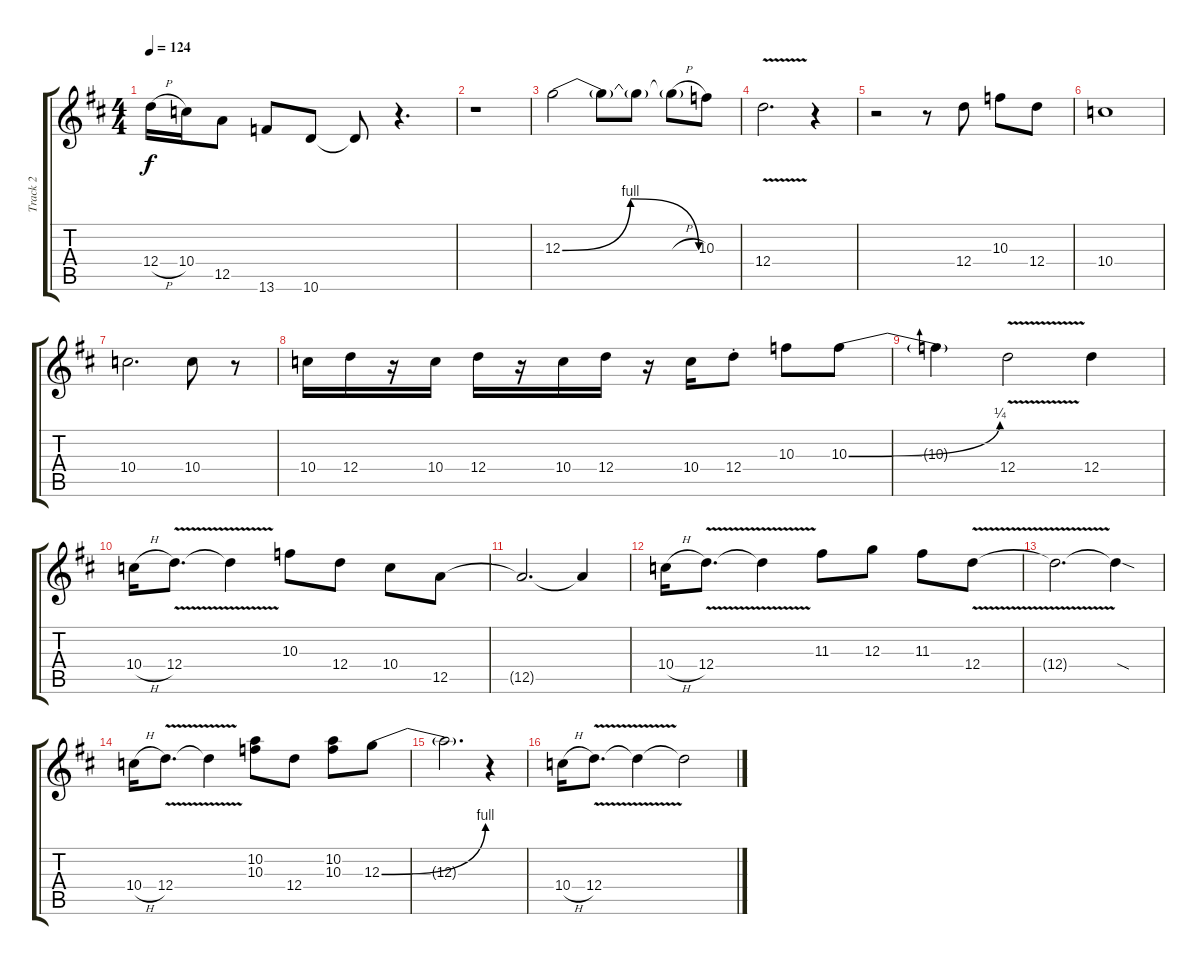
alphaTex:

\track ("Track 2" "Track 2") {instrument overdrivenguitar}
\staff {score tabs}
\tuning (E4 B3 G3 D3 A2 E2) {hide}
\ts (4 4)
\tempo 124
\clef g2
\ks d
12.4{h}.16{dy f} 10.4.16 12.5.8 13.6.8 10.6.8 10.6{t}.8 r.4{d} |
r.1 |
12.3{be (bendrelease 0 0 10 4 50 4 60 0)}.2 12.3{t}.8 12.3{t}.8 12.3{h t}.8 10.3.8 |
12.4{v}.2{d} r.4 |
r.2 r.8 12.4.8 10.3.8 12.4.8 |
10.4.1 |
10.4.2{d} 10.4.8 r.8 |
10.4.16 12.4.16 r.16 10.4.16 12.4.16 r.16 10.4.16 12.4.16 r.16 10.4.16 12.4{st}.8 10.3.8 10.3{be (bend 0 0 60 1)}.8 |
10.3{t}.4 12.4{v}.2 12.4.4 |
10.4{h}.16 12.4{v}.8{d} 12.4{t}.4 10.3.8 12.4.8 10.4.8 12.5.8 |
12.5{t}.2{d} 12.5{t}.4 |
10.4{h}.16 12.4{v}.8{d} 12.4{t}.4 11.3.8 12.3.8 11.3.8 12.4{v}.8 |
12.4{t}.2{d} 12.4{sod t}.4 |
10.4{h}.16 12.4{v}.8{d} 12.4{t}.4 (10.2 10.3).8 12.4.8 (10.2 10.3).8 12.3{be (bend 0 0 60 4)}.8 |
12.3{t}.2{d} r.4 |
10.4{h}.16 12.4{v}.8{d} 12.4{t}.4 12.4{t}.2
